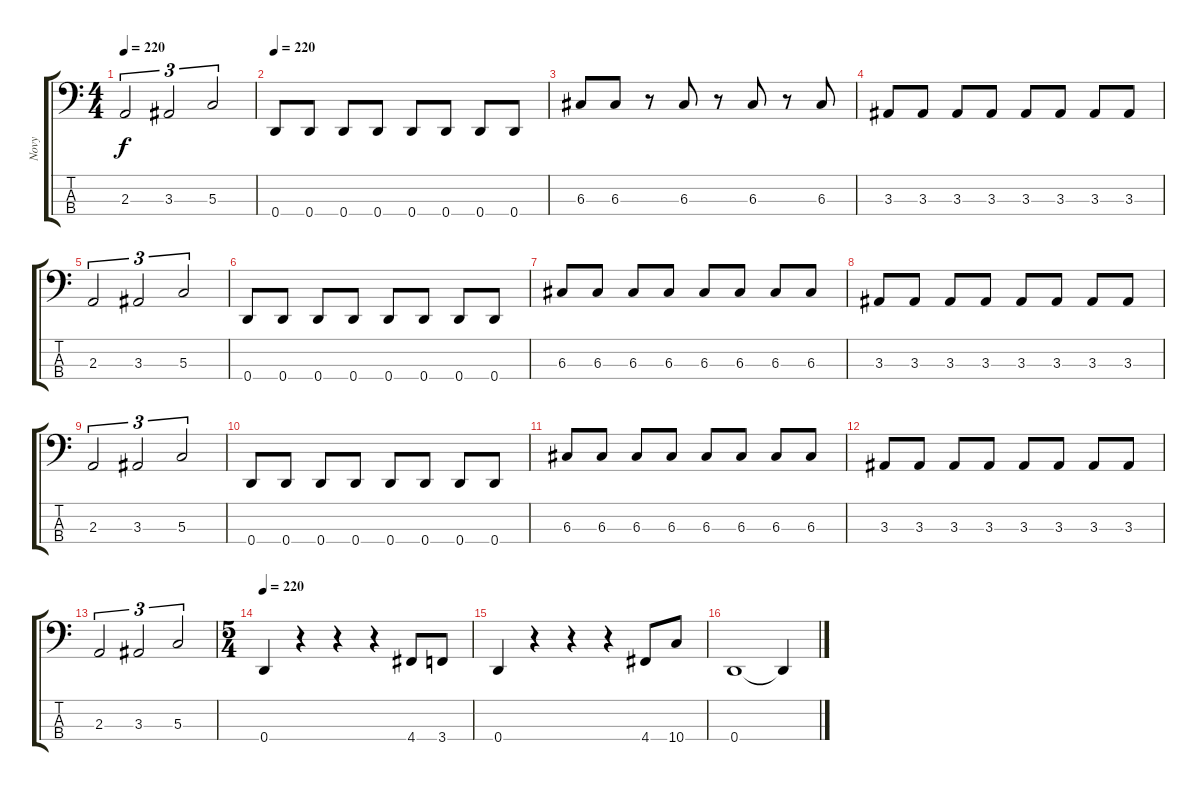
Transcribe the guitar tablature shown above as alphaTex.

\track ("Novy" "Novy") {instrument electricbasspick}
\staff {score tabs}
\tuning (F2 C2 G1 D1) {hide}
\ts (4 4)
\tempo 220
\clef f4
\ks c
2.3.2{tu (3 2) dy f} 3.3.2{tu (3 2)} 5.3.2{tu (3 2)} |
\tempo 220
0.4.8 0.4.8 0.4.8 0.4.8 0.4.8 0.4.8 0.4.8 0.4.8 |
6.3.8 6.3.8 r.8 6.3.8 r.8 6.3.8 r.8 6.3.8 |
3.3.8 3.3.8 3.3.8 3.3.8 3.3.8 3.3.8 3.3.8 3.3.8 |
2.3.2{tu (3 2)} 3.3.2{tu (3 2)} 5.3.2{tu (3 2)} |
0.4.8 0.4.8 0.4.8 0.4.8 0.4.8 0.4.8 0.4.8 0.4.8 |
6.3.8 6.3.8 6.3.8 6.3.8 6.3.8 6.3.8 6.3.8 6.3.8 |
3.3.8 3.3.8 3.3.8 3.3.8 3.3.8 3.3.8 3.3.8 3.3.8 |
2.3.2{tu (3 2)} 3.3.2{tu (3 2)} 5.3.2{tu (3 2)} |
0.4.8 0.4.8 0.4.8 0.4.8 0.4.8 0.4.8 0.4.8 0.4.8 |
6.3.8 6.3.8 6.3.8 6.3.8 6.3.8 6.3.8 6.3.8 6.3.8 |
3.3.8 3.3.8 3.3.8 3.3.8 3.3.8 3.3.8 3.3.8 3.3.8 |
2.3.2{tu (3 2)} 3.3.2{tu (3 2)} 5.3.2{tu (3 2)} |
\ts (5 4)
\tempo 220
0.4.4 r.4 r.4 r.4 4.4.8 3.4.8 |
0.4.4 r.4 r.4 r.4 4.4.8 10.4.8 |
0.4.1 0.4{t}.4
